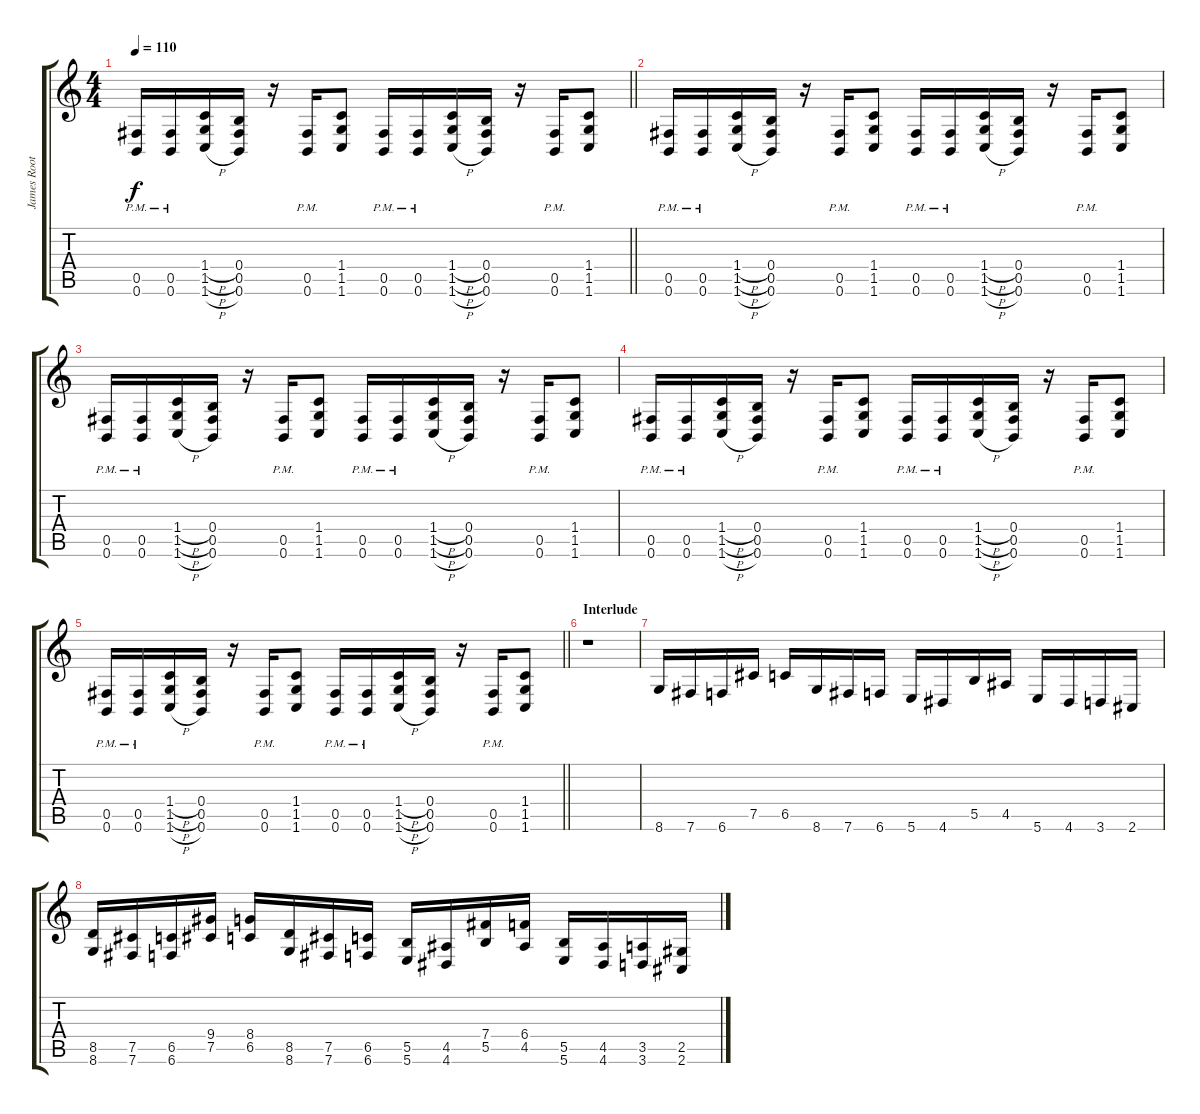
\track ("James Root" "James Root") {instrument distortionguitar}
\staff {score tabs}
\tuning (Db4 Ab3 E3 B2 Gb2 B1) {hide}
\ts (4 4)
\tempo 110
\clef g2
\barLineRight lightlight
\ks c
(0.5{pm} 0.6{pm}).16{dy f} (0.5{pm} 0.6{pm}).16 (1.4{h} 1.5{h} 1.6{h}).16 (0.4 0.5 0.6).16 r.16 (0.5{pm} 0.6{pm}).16 (1.4 1.5 1.6).8 (0.5{pm} 0.6{pm}).16 (0.5{pm} 0.6{pm}).16 (1.4{h} 1.5{h} 1.6{h}).16 (0.4 0.5 0.6).16 r.16 (0.5{pm} 0.6{pm}).16 (1.4 1.5 1.6).8 |
(0.5{pm} 0.6{pm}).16 (0.5{pm} 0.6{pm}).16 (1.4{h} 1.5{h} 1.6{h}).16 (0.4 0.5 0.6).16 r.16 (0.5{pm} 0.6{pm}).16 (1.4 1.5 1.6).8 (0.5{pm} 0.6{pm}).16 (0.5{pm} 0.6{pm}).16 (1.4{h} 1.5{h} 1.6{h}).16 (0.4 0.5 0.6).16 r.16 (0.5{pm} 0.6{pm}).16 (1.4 1.5 1.6).8 |
(0.5{pm} 0.6{pm}).16 (0.5{pm} 0.6{pm}).16 (1.4{h} 1.5{h} 1.6{h}).16 (0.4 0.5 0.6).16 r.16 (0.5{pm} 0.6{pm}).16 (1.4 1.5 1.6).8 (0.5{pm} 0.6{pm}).16 (0.5{pm} 0.6{pm}).16 (1.4{h} 1.5{h} 1.6{h}).16 (0.4 0.5 0.6).16 r.16 (0.5{pm} 0.6{pm}).16 (1.4 1.5 1.6).8 |
(0.5{pm} 0.6{pm}).16 (0.5{pm} 0.6{pm}).16 (1.4{h} 1.5{h} 1.6{h}).16 (0.4 0.5 0.6).16 r.16 (0.5{pm} 0.6{pm}).16 (1.4 1.5 1.6).8 (0.5{pm} 0.6{pm}).16 (0.5{pm} 0.6{pm}).16 (1.4{h} 1.5{h} 1.6{h}).16 (0.4 0.5 0.6).16 r.16 (0.5{pm} 0.6{pm}).16 (1.4 1.5 1.6).8 |
\barLineRight lightlight
(0.5{pm} 0.6{pm}).16 (0.5{pm} 0.6{pm}).16 (1.4{h} 1.5{h} 1.6{h}).16 (0.4 0.5 0.6).16 r.16 (0.5{pm} 0.6{pm}).16 (1.4 1.5 1.6).8 (0.5{pm} 0.6{pm}).16 (0.5{pm} 0.6{pm}).16 (1.4{h} 1.5{h} 1.6{h}).16 (0.4 0.5 0.6).16 r.16 (0.5{pm} 0.6{pm}).16 (1.4 1.5 1.6).8 |
\section ("" "Interlude")
r.1 |
8.6.16 7.6.16 6.6.16 7.5.16 6.5.16 8.6.16 7.6.16 6.6.16 5.6.16 4.6.16 5.5.16 4.5.16 5.6.16 4.6.16 3.6.16 2.6.16 |
(8.5 8.6).16 (7.5 7.6).16 (6.5 6.6).16 (9.4 7.5).16 (8.4 6.5).16 (8.5 8.6).16 (7.5 7.6).16 (6.5 6.6).16 (5.5 5.6).16 (4.5 4.6).16 (7.4 5.5).16 (6.4 4.5).16 (5.5 5.6).16 (4.5 4.6).16 (3.5 3.6).16 (2.5 2.6).16
